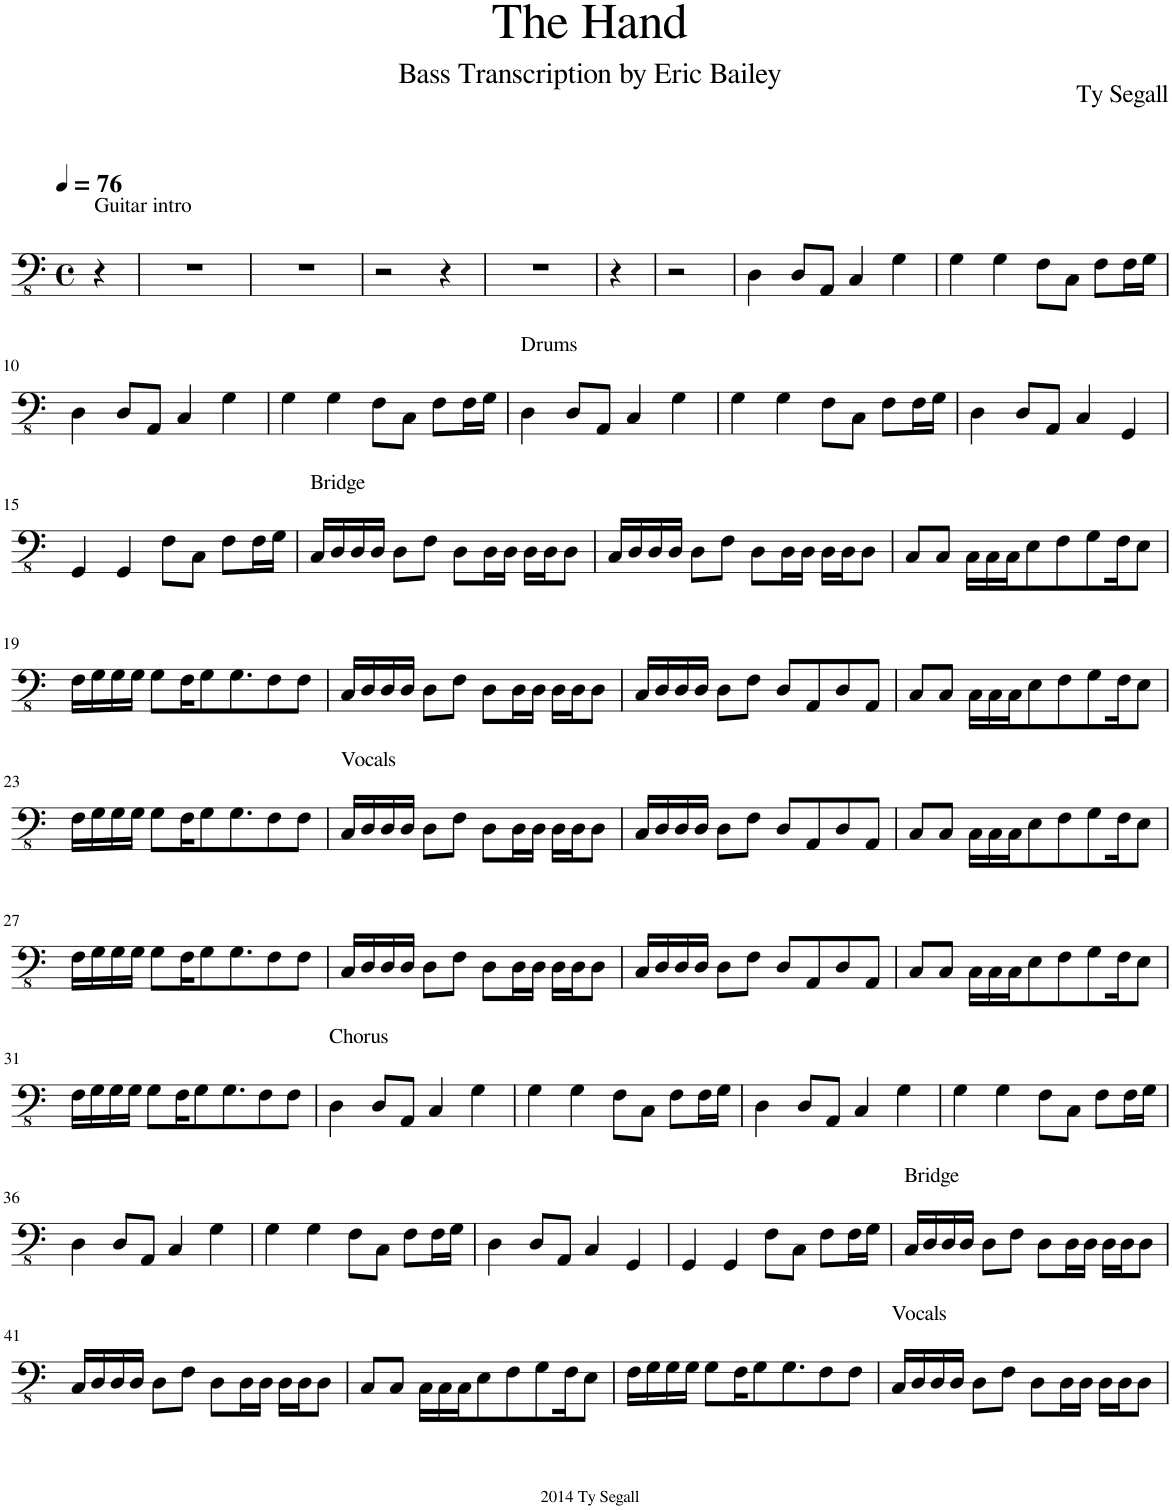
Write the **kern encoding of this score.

**kern
*part1
*staff1
*I"Electric Bass
*I'El. B.
*clefFv4
*k[]
*M4/4
*met(c)
*MM76
=1
!LO:TX:a:t=Guitar intro
4r
=2
1r
=3
1r
=4
2r
4r
=5
1r
=6
4r
=7
2r
=8
4DD\
8DD/L
8AAA/J
4CC/
4GG\
=9
4GG\
4GG\
8FF\L
8CC\J
8FF\L
16FF\L
16GG\JJ
!!LO:LB:g=z
=10
4DD\
8DD/L
8AAA/J
4CC/
4GG\
=11
4GG\
4GG\
8FF\L
8CC\J
8FF\L
16FF\L
16GG\JJ
=12
!LO:TX:a:t=Drums
4DD\
8DD/L
8AAA/J
4CC/
4GG\
=13
4GG\
4GG\
8FF\L
8CC\J
8FF\L
16FF\L
16GG\JJ
=14
4DD\
8DD/L
8AAA/J
4CC/
4GGG/
!!LO:LB:g=z
=15
4GGG/
4GGG/
8FF\L
8CC\J
8FF\L
16FF\L
16GG\JJ
=16
!LO:TX:a:t=Bridge
16CC/LL
16DD/
16DD/
16DD/JJ
8DD\L
8FF\J
8DD\L
16DD\L
16DD\JJ
16DD\LL
16DD\J
8DD\J
=17
16CC/LL
16DD/
16DD/
16DD/JJ
8DD\L
8FF\J
8DD\L
16DD\L
16DD\JJ
16DD\LL
16DD\J
8DD\J
=18
8CC/L
8CC/J
16CC\LL
16CC\
16CC\J
8EE\
8FF\
8GG\
16FF\K
8EE\J
!!LO:LB:g=z
=19
16FF\LL
16GG\
16GG\
16GG\JJ
8GG\L
16FF\K
8GG\
8.GG\
8FF\
8FF\J
=20
16CC/LL
16DD/
16DD/
16DD/JJ
8DD\L
8FF\J
8DD\L
16DD\L
16DD\JJ
16DD\LL
16DD\J
8DD\J
=21
16CC/LL
16DD/
16DD/
16DD/JJ
8DD\L
8FF\J
8DD/L
8AAA/
8DD/
8AAA/J
=22
8CC/L
8CC/J
16CC\LL
16CC\
16CC\J
8EE\
8FF\
8GG\
16FF\K
8EE\J
!!LO:LB:g=z
=23
16FF\LL
16GG\
16GG\
16GG\JJ
8GG\L
16FF\K
8GG\
8.GG\
8FF\
8FF\J
=24
!LO:TX:a:t=Vocals
16CC/LL
16DD/
16DD/
16DD/JJ
8DD\L
8FF\J
8DD\L
16DD\L
16DD\JJ
16DD\LL
16DD\J
8DD\J
=25
16CC/LL
16DD/
16DD/
16DD/JJ
8DD\L
8FF\J
8DD/L
8AAA/
8DD/
8AAA/J
=26
8CC/L
8CC/J
16CC\LL
16CC\
16CC\J
8EE\
8FF\
8GG\
16FF\K
8EE\J
!!LO:LB:g=z
=27
16FF\LL
16GG\
16GG\
16GG\JJ
8GG\L
16FF\K
8GG\
8.GG\
8FF\
8FF\J
=28
16CC/LL
16DD/
16DD/
16DD/JJ
8DD\L
8FF\J
8DD\L
16DD\L
16DD\JJ
16DD\LL
16DD\J
8DD\J
=29
16CC/LL
16DD/
16DD/
16DD/JJ
8DD\L
8FF\J
8DD/L
8AAA/
8DD/
8AAA/J
=30
8CC/L
8CC/J
16CC\LL
16CC\
16CC\J
8EE\
8FF\
8GG\
16FF\K
8EE\J
!!LO:LB:g=z
=31
16FF\LL
16GG\
16GG\
16GG\JJ
8GG\L
16FF\K
8GG\
8.GG\
8FF\
8FF\J
=32
!LO:TX:a:t=Chorus
4DD\
8DD/L
8AAA/J
4CC/
4GG\
=33
4GG\
4GG\
8FF\L
8CC\J
8FF\L
16FF\L
16GG\JJ
=34
4DD\
8DD/L
8AAA/J
4CC/
4GG\
=35
4GG\
4GG\
8FF\L
8CC\J
8FF\L
16FF\L
16GG\JJ
!!LO:LB:g=z
=36
4DD\
8DD/L
8AAA/J
4CC/
4GG\
=37
4GG\
4GG\
8FF\L
8CC\J
8FF\L
16FF\L
16GG\JJ
=38
4DD\
8DD/L
8AAA/J
4CC/
4GGG/
=39
4GGG/
4GGG/
8FF\L
8CC\J
8FF\L
16FF\L
16GG\JJ
=40
!LO:TX:a:t=Bridge
16CC/LL
16DD/
16DD/
16DD/JJ
8DD\L
8FF\J
8DD\L
16DD\L
16DD\JJ
16DD\LL
16DD\J
8DD\J
!!LO:LB:g=z
=41
16CC/LL
16DD/
16DD/
16DD/JJ
8DD\L
8FF\J
8DD\L
16DD\L
16DD\JJ
16DD\LL
16DD\J
8DD\J
=42
8CC/L
8CC/J
16CC\LL
16CC\
16CC\J
8EE\
8FF\
8GG\
16FF\K
8EE\J
=43
16FF\LL
16GG\
16GG\
16GG\JJ
8GG\L
16FF\K
8GG\
8.GG\
8FF\
8FF\J
=44
!LO:TX:a:t=Vocals
16CC/LL
16DD/
16DD/
16DD/JJ
8DD\L
8FF\J
8DD\L
16DD\L
16DD\JJ
16DD\LL
16DD\J
8DD\J
=
*-
